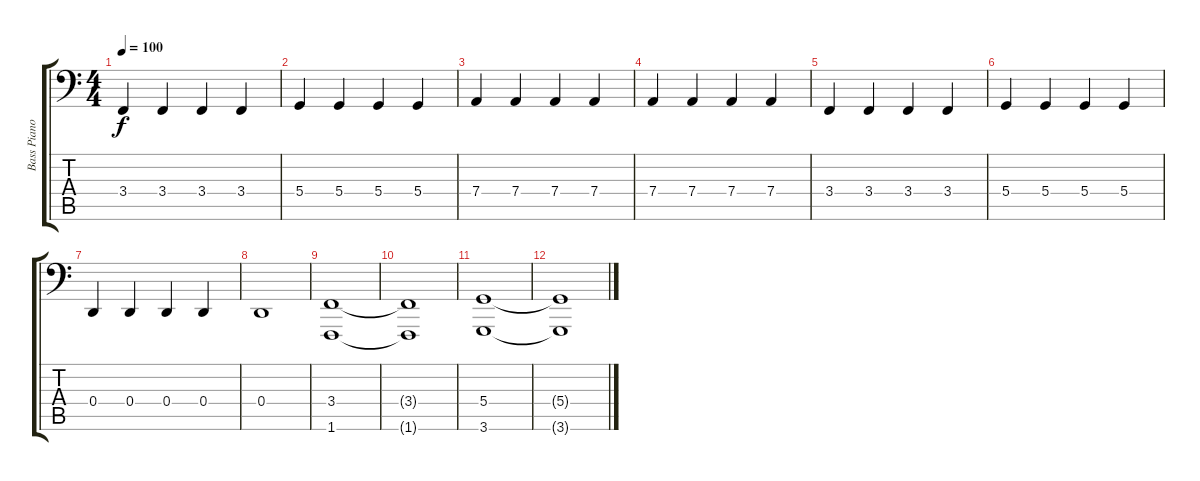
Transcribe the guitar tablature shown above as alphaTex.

\track ("Bass Piano" "Bass Piano") {instrument acousticgrandpiano}
\staff {score tabs}
\tuning (E3 B2 G2 D2 A1 E1) {hide}
\ts (4 4)
\tempo 100
\clef f4
\ks aminor
3.4.4{dy f} 3.4.4 3.4.4 3.4.4 |
5.4.4 5.4.4 5.4.4 5.4.4 |
7.4.4 7.4.4 7.4.4 7.4.4 |
7.4.4 7.4.4 7.4.4 7.4.4 |
3.4.4 3.4.4 3.4.4 3.4.4 |
5.4.4 5.4.4 5.4.4 5.4.4 |
0.4.4 0.4.4 0.4.4 0.4.4 |
0.4.1 |
(3.4 1.6).1 |
(3.4{t} 1.6{t}).1 |
(5.4 3.6).1 |
(5.4{t} 3.6{t}).1
